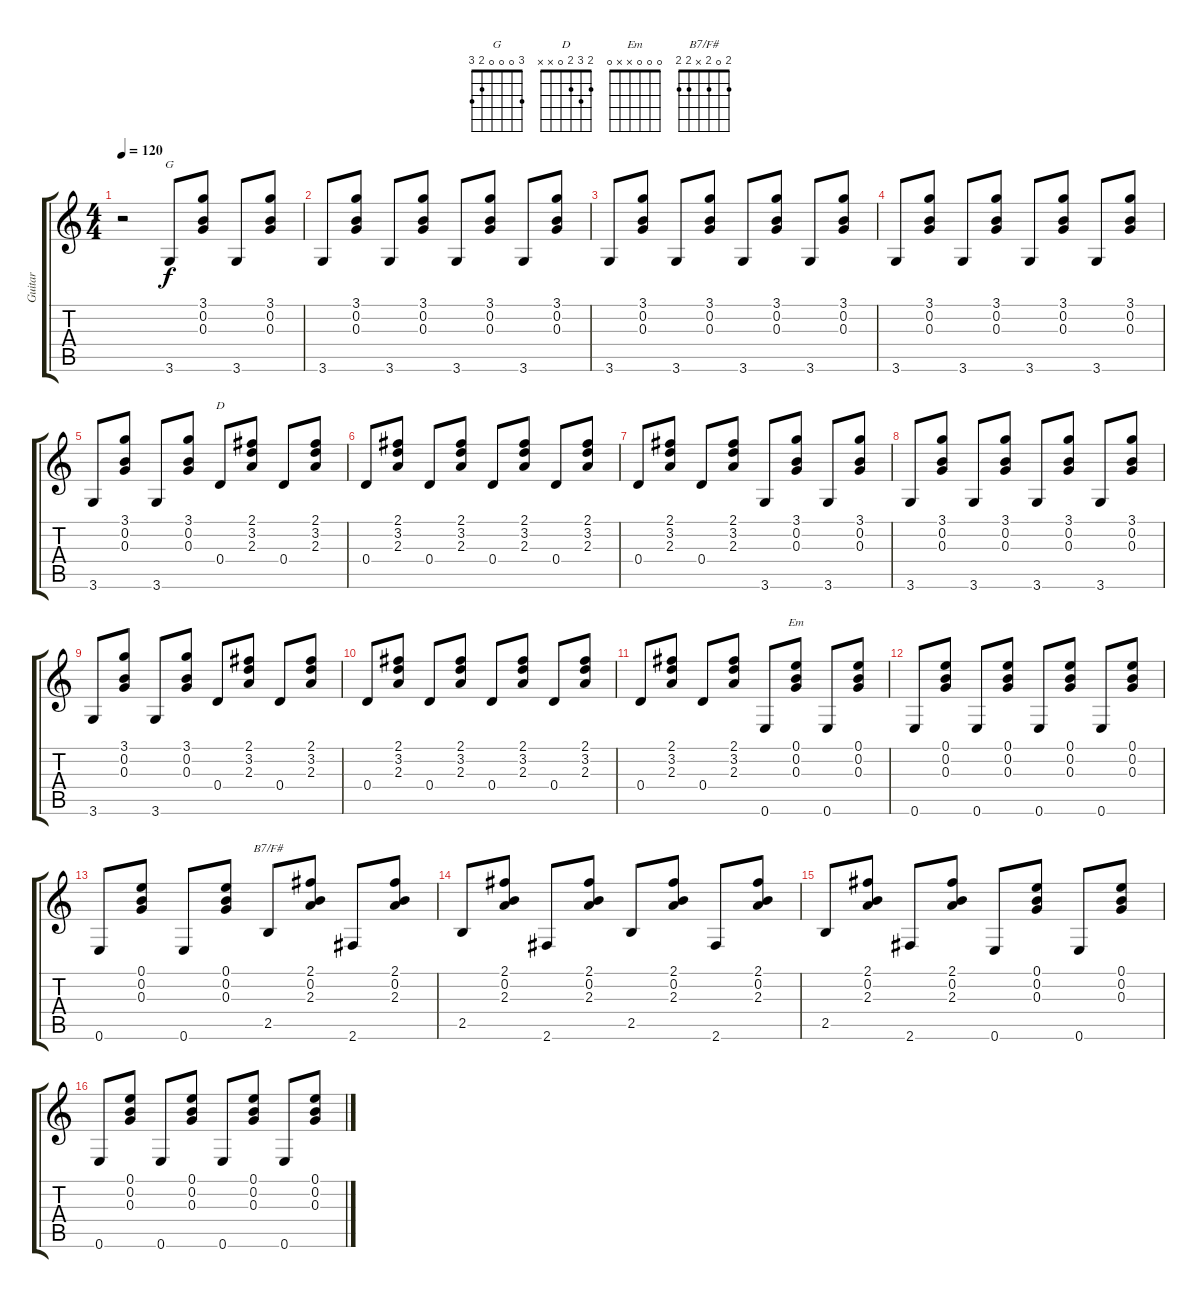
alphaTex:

\track ("Guitar" "Guitar") {instrument acousticguitarnylon}
\staff {score tabs}
\tuning (E4 B3 G3 D3 A2 E2) {hide}
\chord ("G" 3 0 0 0 2 3)
\chord ("D" 2 3 2 0 x x)
\chord ("Em" 0 0 0 x x 0)
\chord ("B7/F#" 2 0 2 x 2 2)
\ts (4 4)
\tempo 120
\clef g2
\ks c
r.2{dy f instrument acousticguitarnylon} 3.6.8{ch "G"} (3.1 0.2 0.3).8 3.6.8 (3.1 0.2 0.3).8 |
3.6.8 (3.1 0.2 0.3).8 3.6.8 (3.1 0.2 0.3).8 3.6.8 (3.1 0.2 0.3).8 3.6.8 (3.1 0.2 0.3).8 |
3.6.8 (3.1 0.2 0.3).8 3.6.8 (3.1 0.2 0.3).8 3.6.8 (3.1 0.2 0.3).8 3.6.8 (3.1 0.2 0.3).8 |
3.6.8 (3.1 0.2 0.3).8 3.6.8 (3.1 0.2 0.3).8 3.6.8 (3.1 0.2 0.3).8 3.6.8 (3.1 0.2 0.3).8 |
3.6.8 (3.1 0.2 0.3).8 3.6.8 (3.1 0.2 0.3).8 0.4.8{ch "D"} (2.1 3.2 2.3).8 0.4.8 (2.1 3.2 2.3).8 |
0.4.8 (2.1 3.2 2.3).8 0.4.8 (2.1 3.2 2.3).8 0.4.8 (2.1 3.2 2.3).8 0.4.8 (2.1 3.2 2.3).8 |
0.4.8 (2.1 3.2 2.3).8 0.4.8 (2.1 3.2 2.3).8 3.6.8 (3.1 0.2 0.3).8 3.6.8 (3.1 0.2 0.3).8 |
3.6.8 (3.1 0.2 0.3).8 3.6.8 (3.1 0.2 0.3).8 3.6.8 (3.1 0.2 0.3).8 3.6.8 (3.1 0.2 0.3).8 |
3.6.8 (3.1 0.2 0.3).8 3.6.8 (3.1 0.2 0.3).8 0.4.8 (2.1 3.2 2.3).8 0.4.8 (2.1 3.2 2.3).8 |
0.4.8 (2.1 3.2 2.3).8 0.4.8 (2.1 3.2 2.3).8 0.4.8 (2.1 3.2 2.3).8 0.4.8 (2.1 3.2 2.3).8 |
0.4.8 (2.1 3.2 2.3).8 0.4.8 (2.1 3.2 2.3).8 0.6.8 (0.1 0.2 0.3).8{ch "Em"} 0.6.8 (0.1 0.2 0.3).8 |
0.6.8 (0.1 0.2 0.3).8 0.6.8 (0.1 0.2 0.3).8 0.6.8 (0.1 0.2 0.3).8 0.6.8 (0.1 0.2 0.3).8 |
0.6.8 (0.1 0.2 0.3).8 0.6.8 (0.1 0.2 0.3).8 2.5.8{ch "B7/F#"} (2.1 0.2 2.3).8 2.6.8 (2.1 0.2 2.3).8 |
2.5.8 (2.1 0.2 2.3).8 2.6.8 (2.1 0.2 2.3).8 2.5.8 (2.1 0.2 2.3).8 2.6.8 (2.1 0.2 2.3).8 |
2.5.8 (2.1 0.2 2.3).8 2.6.8 (2.1 0.2 2.3).8 0.6.8 (0.1 0.2 0.3).8 0.6.8 (0.1 0.2 0.3).8 |
0.6.8 (0.1 0.2 0.3).8 0.6.8 (0.1 0.2 0.3).8 0.6.8 (0.1 0.2 0.3).8 0.6.8 (0.1 0.2 0.3).8
